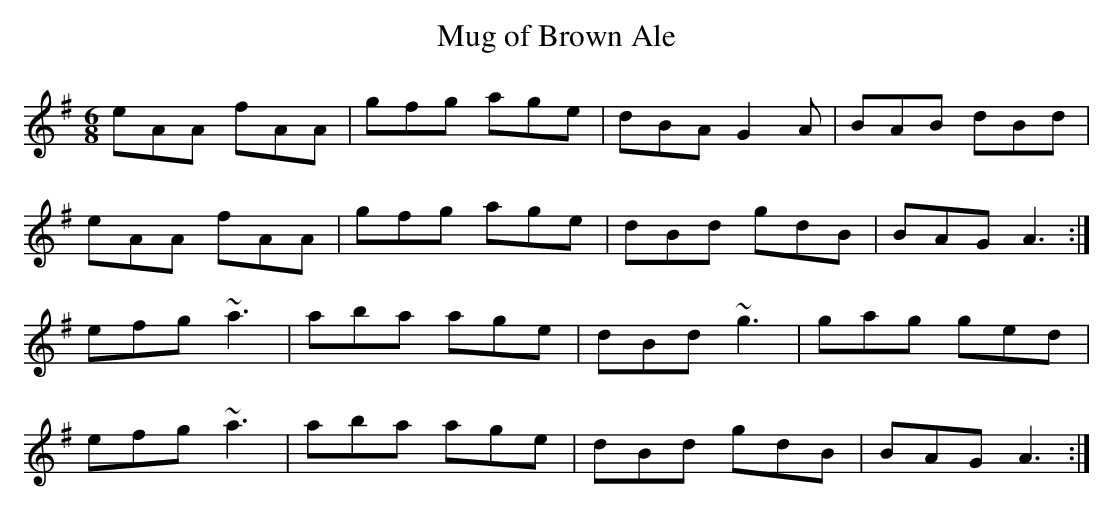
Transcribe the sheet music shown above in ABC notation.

X:1
T:Mug of Brown Ale
M:6/8
L:1/8
K:Ador
eAA fAA|gfg age|dBA G2A|BAB dBd|
eAA fAA|gfg age|dBd gdB|BAG A3:|
efg ~a3|aba age|dBd ~g3|gag ged|
efg ~a3|aba age|dBd gdB|BAG A3:|
